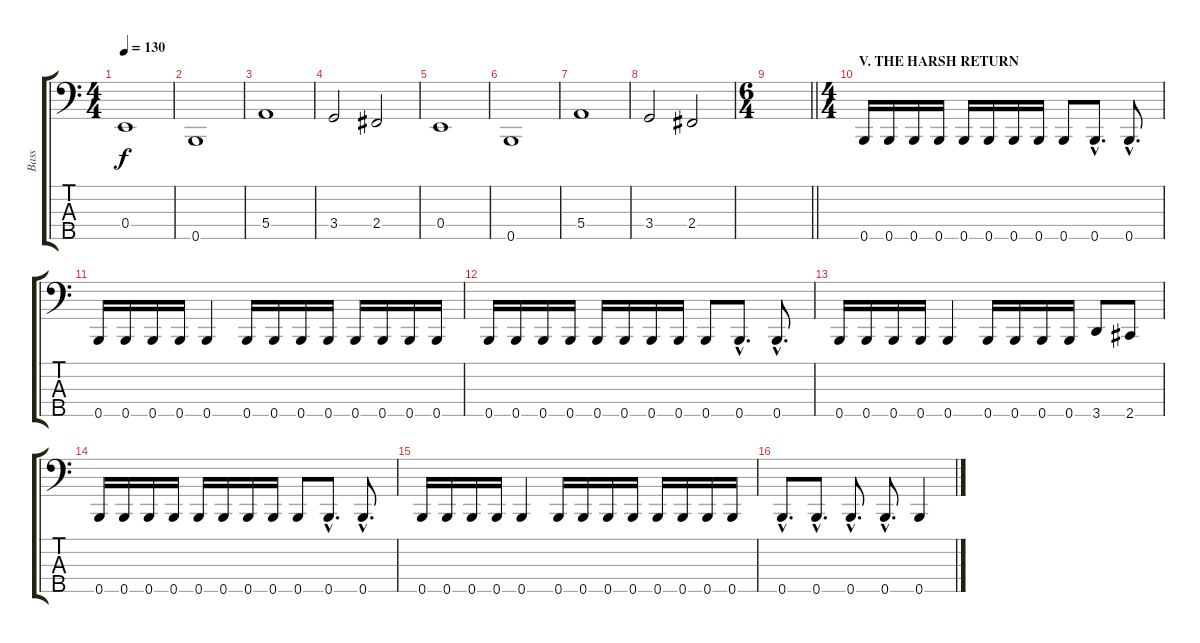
\track ("Bass" "Bass") {instrument electricbassfinger}
\staff {score tabs}
\tuning (G2 D2 A1 E1 B0) {hide}
\ts (4 4)
\tempo 130
\clef f4
\ks c
0.4.1{dy f} |
0.5.1 |
5.4.1 |
3.4.2 2.4.2 |
0.4.1 |
0.5.1 |
5.4.1 |
3.4.2 2.4.2 |
\ts (6 4)
\barLineRight lightlight
|
\ts (4 4)
\section ("" "V. THE HARSH RETURN")
0.5.16 0.5.16 0.5.16 0.5.16 0.5.16 0.5.16 0.5.16 0.5.16 0.5.8 0.5{hac}.8{d} 0.5{hac}.8{d} |
0.5.16 0.5.16 0.5.16 0.5.16 0.5.4 0.5.16 0.5.16 0.5.16 0.5.16 0.5.16 0.5.16 0.5.16 0.5.16 |
0.5.16 0.5.16 0.5.16 0.5.16 0.5.16 0.5.16 0.5.16 0.5.16 0.5.8 0.5{hac}.8{d} 0.5{hac}.8{d} |
0.5.16 0.5.16 0.5.16 0.5.16 0.5.4 0.5.16 0.5.16 0.5.16 0.5.16 3.5.8 2.5.8 |
0.5.16 0.5.16 0.5.16 0.5.16 0.5.16 0.5.16 0.5.16 0.5.16 0.5.8 0.5{hac}.8{d} 0.5{hac}.8{d} |
0.5.16 0.5.16 0.5.16 0.5.16 0.5.4 0.5.16 0.5.16 0.5.16 0.5.16 0.5.16 0.5.16 0.5.16 0.5.16 |
0.5{hac}.8{d} 0.5{hac}.8{d} 0.5{hac}.8{d} 0.5{hac}.8{d} 0.5.4
